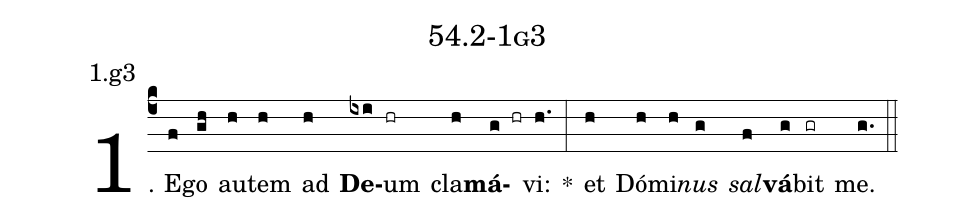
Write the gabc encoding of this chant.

name: 54.2-1g3;
annotation: 1.g3;
%%
(c4)1. E(f)go(gh) au(h)tem(h) ad(h) <b>De</b>(ixi)um(hr) cla(h)<b>má</b>(g hr)vi:(h.) *(:) et(h) Dó(h)mi(h)<i>nus</i>(g) <i>sal</i>(f)<b>vá</b>(g)bit(gr) me.(g.) (::)


%E(h) u(h) o(g) u(f) a(g) e.(g.) (::)
